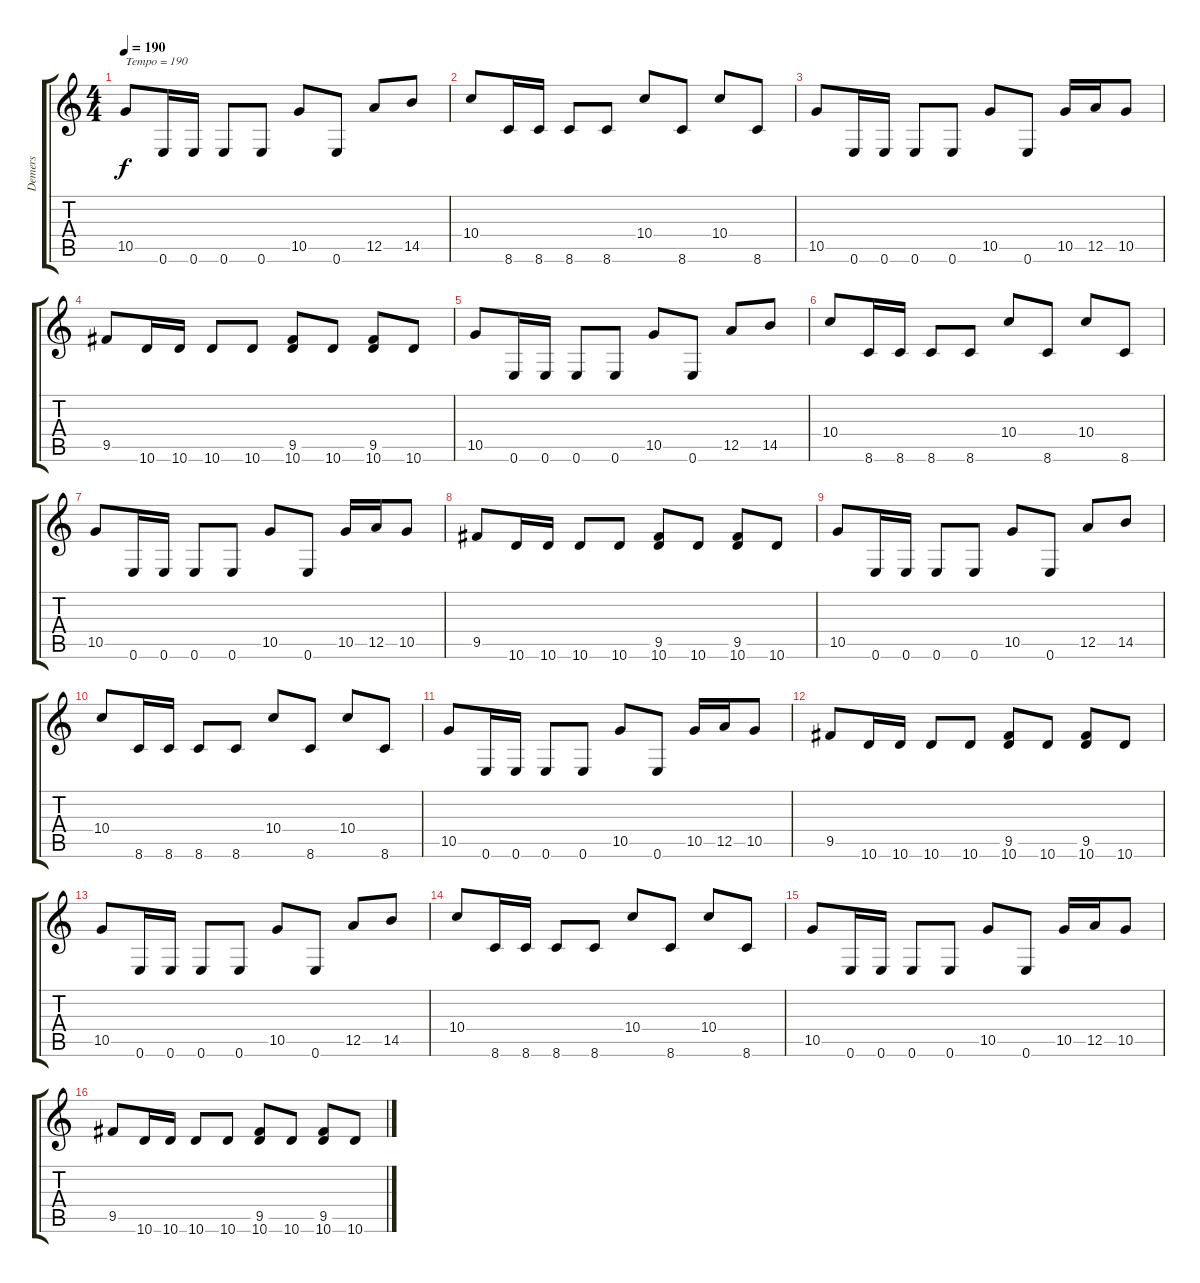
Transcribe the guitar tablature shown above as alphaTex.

\track ("Demers" "Demers") {instrument distortionguitar}
\staff {score tabs}
\tuning (E4 B3 G3 D3 A2 E2) {hide}
\ts (4 4)
\tempo 190
\clef g2
\ks c
10.5.8{txt "Tempo = 190" dy f volume 13 instrument distortionguitar} 0.6.16 0.6.16 0.6.8 0.6.8 10.5.8 0.6.8 12.5.8 14.5.8 |
10.4.8 8.6.16 8.6.16 8.6.8 8.6.8 10.4.8 8.6.8 10.4.8 8.6.8 |
10.5.8 0.6.16 0.6.16 0.6.8 0.6.8 10.5.8 0.6.8 10.5.16 12.5.16 10.5.8 |
9.5.8 10.6.16 10.6.16 10.6.8 10.6.8 (9.5 10.6).8 10.6.8 (9.5 10.6).8 10.6.8 |
10.5.8{volume 13} 0.6.16 0.6.16 0.6.8 0.6.8 10.5.8 0.6.8 12.5.8 14.5.8 |
10.4.8 8.6.16 8.6.16 8.6.8 8.6.8 10.4.8 8.6.8 10.4.8 8.6.8 |
10.5.8 0.6.16 0.6.16 0.6.8 0.6.8 10.5.8 0.6.8 10.5.16 12.5.16 10.5.8 |
9.5.8 10.6.16 10.6.16 10.6.8 10.6.8 (9.5 10.6).8 10.6.8 (9.5 10.6).8 10.6.8 |
10.5.8{volume 13} 0.6.16 0.6.16 0.6.8 0.6.8 10.5.8 0.6.8 12.5.8 14.5.8 |
10.4.8 8.6.16 8.6.16 8.6.8 8.6.8 10.4.8 8.6.8 10.4.8 8.6.8 |
10.5.8 0.6.16 0.6.16 0.6.8 0.6.8 10.5.8 0.6.8 10.5.16 12.5.16 10.5.8 |
9.5.8 10.6.16 10.6.16 10.6.8 10.6.8 (9.5 10.6).8 10.6.8 (9.5 10.6).8 10.6.8 |
10.5.8{volume 13} 0.6.16 0.6.16 0.6.8 0.6.8 10.5.8 0.6.8 12.5.8 14.5.8 |
10.4.8 8.6.16 8.6.16 8.6.8 8.6.8 10.4.8 8.6.8 10.4.8 8.6.8 |
10.5.8 0.6.16 0.6.16 0.6.8 0.6.8 10.5.8 0.6.8 10.5.16 12.5.16 10.5.8 |
9.5.8 10.6.16 10.6.16 10.6.8 10.6.8 (9.5 10.6).8 10.6.8 (9.5 10.6).8 10.6.8
